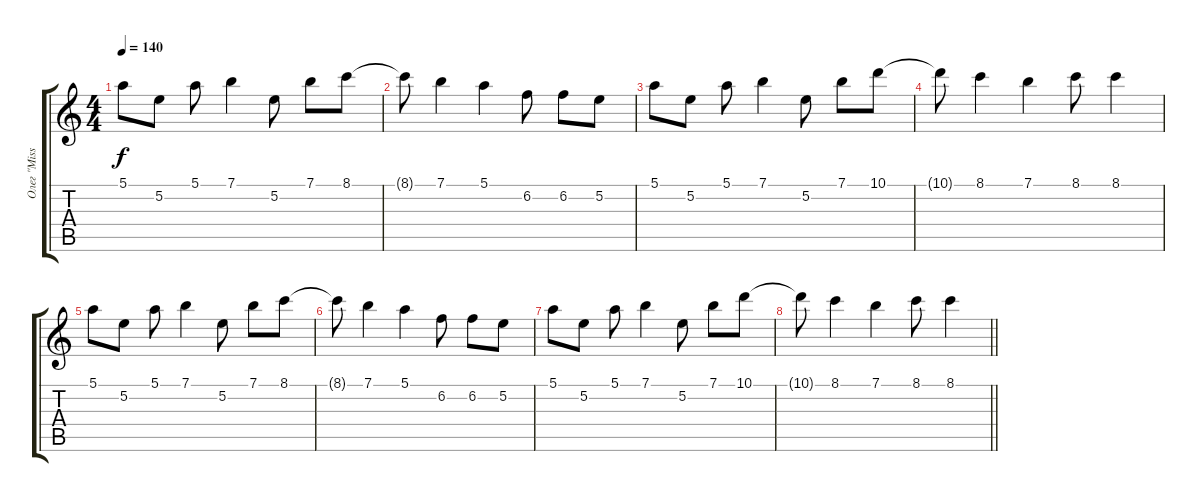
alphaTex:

\track ("Олег \"Mission\" Мишин" "Олег \"Miss") {instrument distortionguitar}
\staff {score tabs}
\tuning (E4 B3 G3 D3 A2 E2) {hide}
\ts (4 4)
\tempo 140
\clef g2
\ks c
5.1.8{dy f} 5.2.8 5.1.8 7.1.4 5.2.8 7.1.8 8.1.8 |
8.1{t}.8 7.1.4 5.1.4 6.2.8 6.2.8 5.2.8 |
5.1.8 5.2.8 5.1.8 7.1.4 5.2.8 7.1.8 10.1.8 |
10.1{t}.8 8.1.4 7.1.4 8.1.8 8.1.4 |
5.1.8 5.2.8 5.1.8 7.1.4 5.2.8 7.1.8 8.1.8 |
8.1{t}.8 7.1.4 5.1.4 6.2.8 6.2.8 5.2.8 |
5.1.8 5.2.8 5.1.8 7.1.4 5.2.8 7.1.8 10.1.8 |
\barLineRight lightlight
10.1{t}.8 8.1.4 7.1.4 8.1.8 8.1.4
